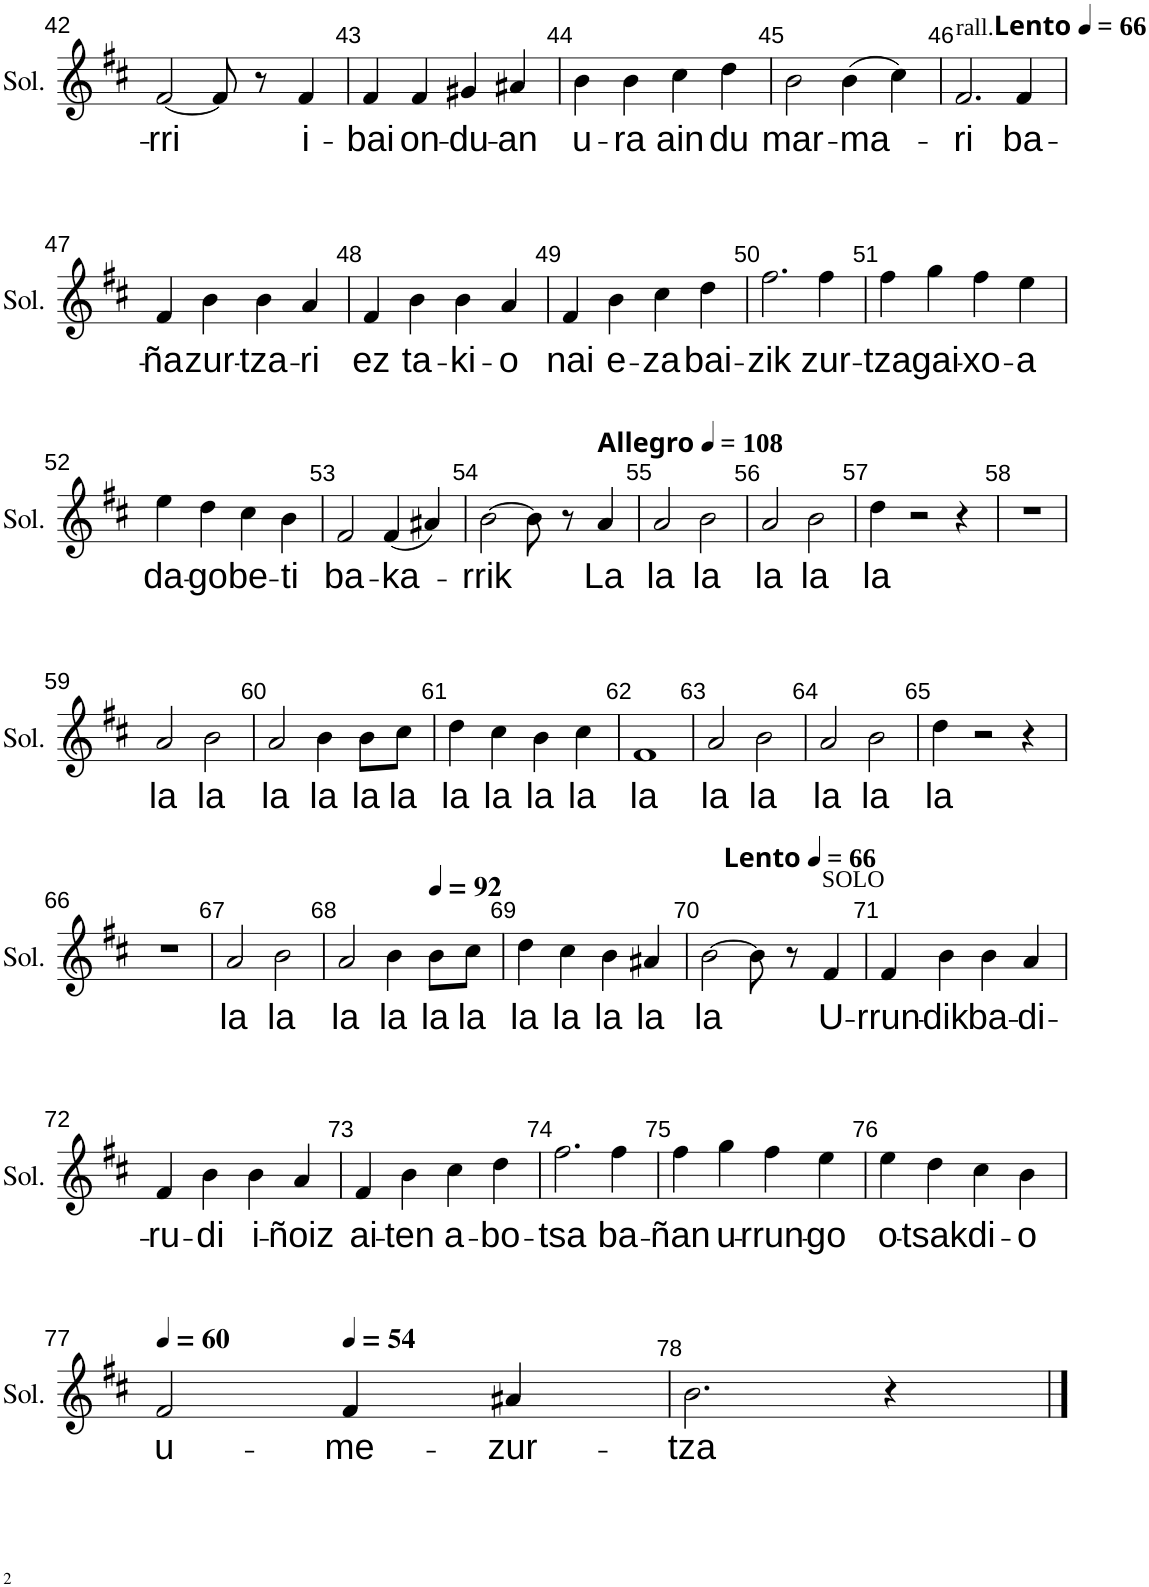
**kern	**text
*part1	*part1
*staff1	*staff1
*I"Solo	*
*I'Sol.	*
!!LO:PB:g=z
*clefG2	*
*k[f#c#]	*
*M4/4	*
=42	=42
!	!LO:LY:b
[2f#/	-rri
8f#/]	.
8r	.
!	!LO:LY:b
4f#/	i-
=43	=43
!	!LO:LY:b
4f#/	-bai
!	!LO:LY:b
4f#/	on-
!	!LO:LY:b
4g#X/	-du-
!	!LO:LY:b
4a#X/	-an
=44	=44
!	!LO:LY:b
4b\	u-
!	!LO:LY:b
4b\	-ra
!	!LO:LY:b
4cc#\	ain
!	!LO:LY:b
4dd\	du
=45	=45
!	!LO:LY:b
2b\	mar-
!	!LO:LY:b
(4b\	-ma-
4cc#\)	.
=46	=46
!LO:TX:a:t=rall.	!
!	!LO:LY:b
*^	*
2.f#/	2ryy	-ri
*MM66	*	*
!	!LO:TX:a:B:t=Lento	!
.	2ryy	.
!	!	!LO:LY:b
4f#/	.	ba-
!!LO:LB:g=z	!!
=47	=47	=47
!	!	!LO:LY:b
*v	*v	*
4f#/	-ña
!	!LO:LY:b
4b\	zur-
!	!LO:LY:b
4b\	-tza-
!	!LO:LY:b
4a/	-ri
=48	=48
!	!LO:LY:b
4f#/	ez
!	!LO:LY:b
4b\	ta-
!	!LO:LY:b
4b\	-ki-
!	!LO:LY:b
4a/	-o
=49	=49
!	!LO:LY:b
4f#/	nai
!	!LO:LY:b
4b\	e-
!	!LO:LY:b
4cc#\	-za
!	!LO:LY:b
4dd\	bai-
=50	=50
!	!LO:LY:b
2.ff#\	-zik
!	!LO:LY:b
4ff#\	zur-
=51	=51
!	!LO:LY:b
4ff#\	-tza
!	!LO:LY:b
4gg\	gai-
!	!LO:LY:b
4ff#\	-xo-
!	!LO:LY:b
4ee\	-a
!!LO:LB:g=z
=52	=52
!	!LO:LY:b
4ee\	da-
!	!LO:LY:b
4dd\	-go
!	!LO:LY:b
4cc#\	be-
!	!LO:LY:b
4b\	-ti
=53	=53
!	!LO:LY:b
2f#/	ba-
!	!LO:LY:b
(4f#/	-ka-
4a#X/)	.
=54	=54
!	!LO:LY:b
[2b\	-rrik
8b\]	.
8r	.
*MM108	*
!LO:TX:a:B:t=Allegro	!
!	!LO:LY:b
4a/	La
=55	=55
!	!LO:LY:b
2a/	la
!	!LO:LY:b
2b\	la
=56	=56
!	!LO:LY:b
2a/	-la
!	!LO:LY:b
2b\	la
=57	=57
!	!LO:LY:b
4dd\	la
2r	.
4r	.
=58	=58
1r	.
!!LO:LB:g=z
=59	=59
!	!LO:LY:b
2a/	-la
!	!LO:LY:b
2b\	-la
=60	=60
!	!LO:LY:b
2a/	-la
!	!LO:LY:b
4b\	-la
!	!LO:LY:b
8b\L	-la
!	!LO:LY:b
8cc#\J	-la
=61	=61
!	!LO:LY:b
4dd\	la
!	!LO:LY:b
4cc#\	la
!	!LO:LY:b
4b\	la
!	!LO:LY:b
4cc#\	la
=62	=62
!	!LO:LY:b
1f#	la
=63	=63
!	!LO:LY:b
2a/	la
!	!LO:LY:b
2b\	la
=64	=64
!	!LO:LY:b
2a/	-la
!	!LO:LY:b
2b\	la
=65	=65
!	!LO:LY:b
4dd\	la
2r	.
4r	.
!!LO:LB:g=z
=66	=66
1r	.
=67	=67
!	!LO:LY:b
2a/	-la
!	!LO:LY:b
2b\	-la
=68	=68
!	!LO:LY:b
2a/	-la
!	!LO:LY:b
4b\	-la
*MM92	*
!	!LO:LY:b
8b\L	-la
!	!LO:LY:b
8cc#\J	-la
=69	=69
!	!LO:LY:b
4dd\	la
!	!LO:LY:b
4cc#\	la
!	!LO:LY:b
4b\	la
!	!LO:LY:b
4a#X/	la
=70	=70
!	!LO:LY:b
*^	*
[2b\	4ryy	la
*MM66	*	*
!	!LO:TX:a:B:t=Lento	!
.	2.ryy	.
8b\]	.	.
8r	.	.
!LO:TX:a:t=SOLO	!	!
!	!	!LO:LY:b
4f#/	.	U-
=71	=71	=71
!	!	!LO:LY:b
*v	*v	*
4f#/	-rrun-
!	!LO:LY:b
4b\	-dik
!	!LO:LY:b
4b\	ba-
!	!LO:LY:b
4a/	-di-
!!LO:LB:g=z
=72	=72
!	!LO:LY:b
4f#/	-ru-
!	!LO:LY:b
4b\	-di
!	!LO:LY:b
4b\	i-
!	!LO:LY:b
4a/	-ñoiz
=73	=73
!	!LO:LY:b
4f#/	ai-
!	!LO:LY:b
4b\	-ten
!	!LO:LY:b
4cc#\	a-
!	!LO:LY:b
4dd\	-bo-
=74	=74
!	!LO:LY:b
2.ff#\	-tsa
!	!LO:LY:b
4ff#\	ba-
=75	=75
!	!LO:LY:b
4ff#\	-ñan
!	!LO:LY:b
4gg\	u-
!	!LO:LY:b
4ff#\	-rrun-
!	!LO:LY:b
4ee\	-go
=76	=76
!	!LO:LY:b
4ee\	o-
!	!LO:LY:b
4dd\	-tsak
!	!LO:LY:b
4cc#\	di-
!	!LO:LY:b
4b\	-o
!!LO:LB:g=z
=77	=77
*MM60	*
!	!LO:LY:b
2f#/	u-
*MM54	*
!	!LO:LY:b
4f#/	-me-
!	!LO:LY:b
4a#X/	-zur-
=78	=78
!	!LO:LY:b
2.b\	-tza
4r	.
==	==
*-	*-
